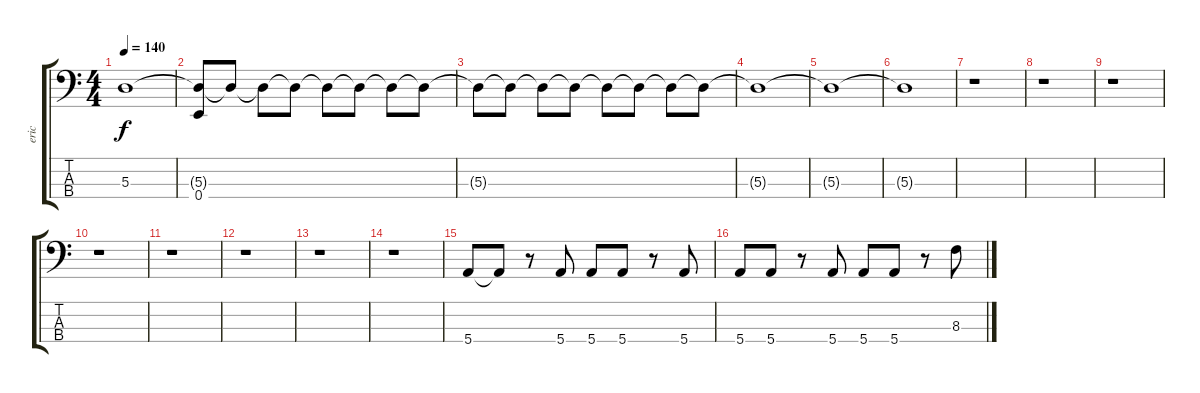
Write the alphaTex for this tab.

\track ("eric" "eric") {instrument electricbassfinger}
\staff {score tabs}
\tuning (G2 D2 A1 E1) {hide}
\ts (4 4)
\tempo 140
\clef f4
\ks c
5.3{t}.1{dy f} |
(5.3{t} 0.4).8 5.3{t}.8 5.3{t}.8 5.3{t}.8 5.3{t}.8 5.3{t}.8 5.3{t}.8 5.3{t}.8 |
5.3{t}.8 5.3{t}.8 5.3{t}.8 5.3{t}.8 5.3{t}.8 5.3{t}.8 5.3{t}.8 5.3{t}.8 |
5.3{t}.1 |
5.3{t}.1 |
5.3{t}.1 |
r.1 |
r.1 |
r.1 |
r.1 |
r.1 |
r.1 |
r.1 |
r.1 |
5.4.8 5.4{t}.8 r.8 5.4.8 5.4.8 5.4.8 r.8 5.4.8 |
5.4.8 5.4.8 r.8 5.4.8 5.4.8 5.4.8 r.8 8.3.8
